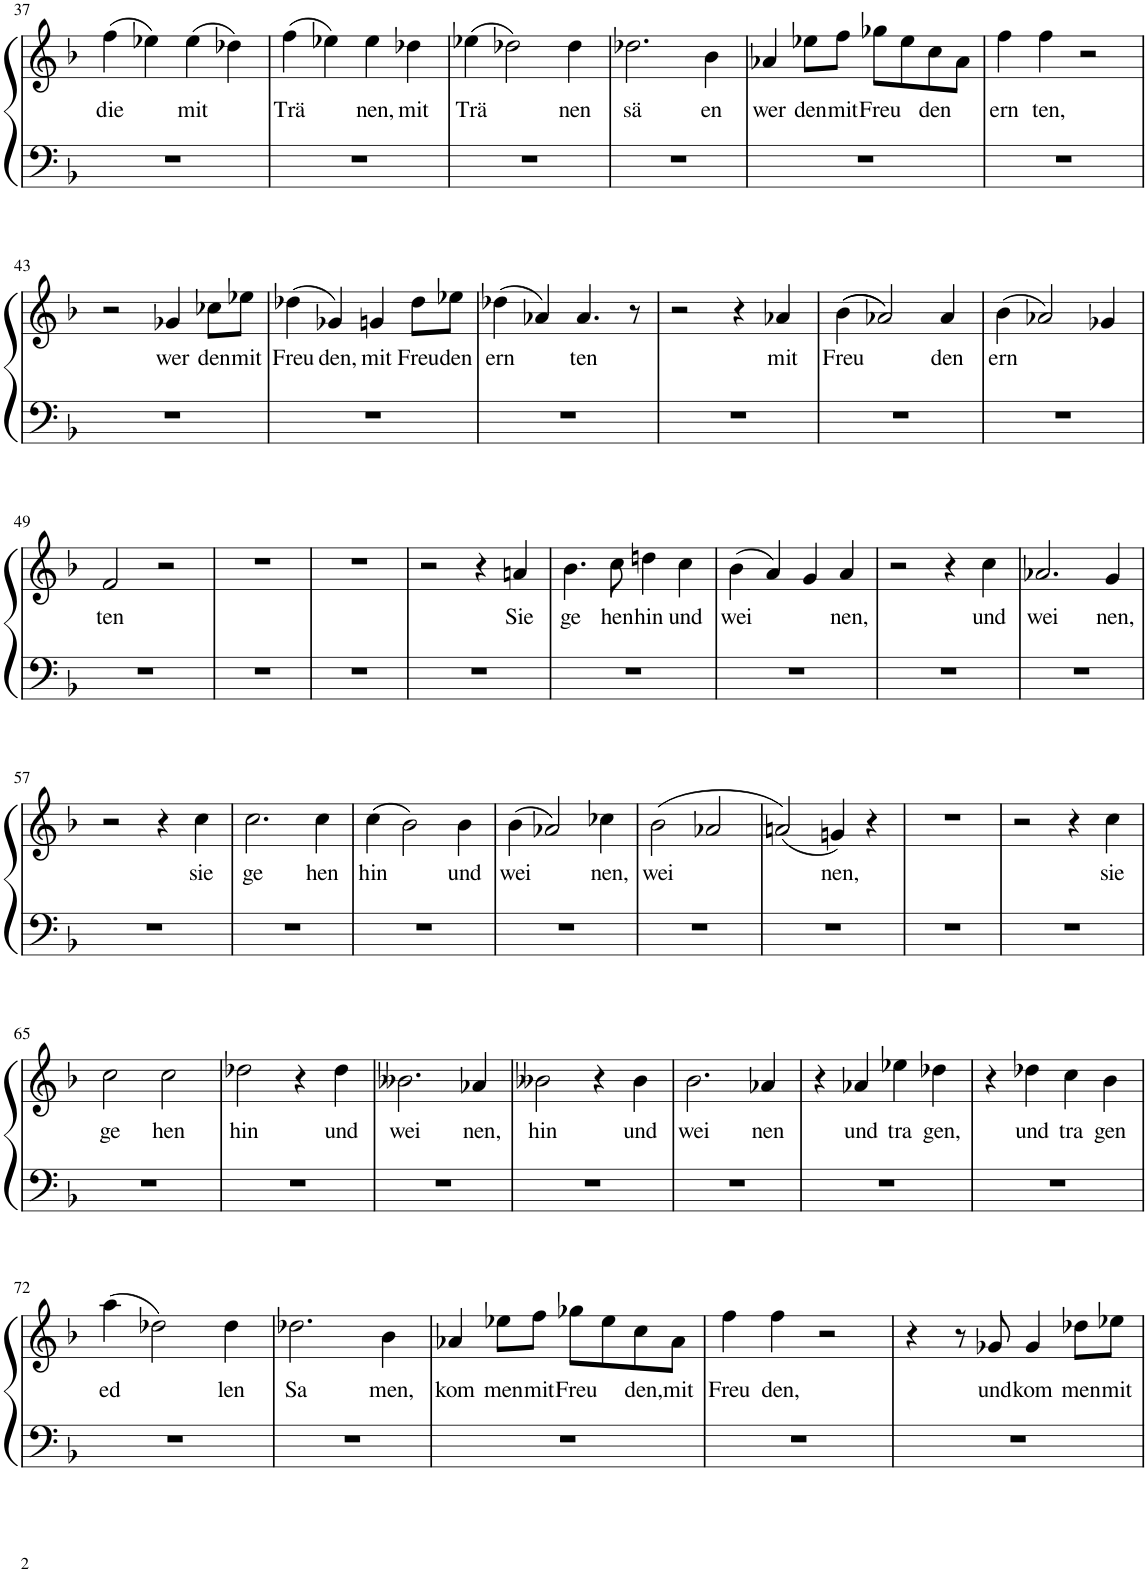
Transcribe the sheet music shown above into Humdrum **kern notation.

**kern	**kern	**text
*part1	*part1	*part1
*staff2	*staff1	*staff1
*I"Piano	*	*
*I'Pno.	*	*
!!LO:PB:g=z
*clefF4	*clefG2	*
*k[b-]	*k[b-]	*
*M4/4	*M4/4	*
*met(c)	*met(c)	*
=37	=37	=37
!	!	!LO:LY:b
1r	(4ff\	die
.	4ee-X\)	.
!	!	!LO:LY:b
.	(4ee-\	mit
.	4dd-X\)	.
=38	=38	=38
!	!	!LO:LY:b
1r	(4ff\	Trä
.	4ee-X\)	.
!	!	!LO:LY:b
.	4ee-\	nen,
!	!	!LO:LY:b
.	4dd-X\	mit
=39	=39	=39
!	!	!LO:LY:b
1r	(4ee-X\	Trä
.	2dd-X\)	.
!	!	!LO:LY:b
.	4dd-\	nen
=40	=40	=40
!	!	!LO:LY:b
1r	2.dd-X\	sä
!	!	!LO:LY:b
.	4b-\	en
=41	=41	=41
!	!	!LO:LY:b
1r	4a-X/	wer
!	!	!LO:LY:b
.	8ee-X\L	den
!	!	!LO:LY:b
.	8ff\J	mit
!	!	!LO:LY:b
.	8gg-X\L	Freu
.	8ee-\	.
!	!	!LO:LY:b
.	8cc\	den
.	8a-\J	.
=42	=42	=42
!	!	!LO:LY:b
1r	4ff\	ern
!	!	!LO:LY:b
.	4ff\	ten,
.	2r	.
!!LO:LB:g=z
=43	=43	=43
1r	2r	.
!	!	!LO:LY:b
.	4g-X/	wer
!	!	!LO:LY:b
.	8cc-X\L	den
!	!	!LO:LY:b
.	8ee-X\J	mit
=44	=44	=44
!	!	!LO:LY:b
1r	(4dd-X\	Freu
!	!	!LO:LY:b
.	4g-X/)	den,
!	!	!LO:LY:b
.	4gn/	mit
!	!	!LO:LY:b
.	8dd-\L	Freu
!	!	!LO:LY:b
.	8ee-X\J	den
=45	=45	=45
!	!	!LO:LY:b
1r	(4dd-X\	ern
.	4a-X/)	.
!	!	!LO:LY:b
.	4.a-/	ten
.	8r	.
=46	=46	=46
1r	2r	.
.	4r	.
!	!	!LO:LY:b
.	4a-X/	mit
=47	=47	=47
!	!	!LO:LY:b
1r	((4b-\	Freu
.	2a-X/))	.
!	!	!LO:LY:b
.	4a-/	den
=48	=48	=48
!	!	!LO:LY:b
1r	(4b-\	ern
.	2a-X/)	.
.	4g-X/	.
!!LO:LB:g=z
=49	=49	=49
!	!	!LO:LY:b
1r	2f/	ten
.	2r	.
=50	=50	=50
1r	1r	.
=51	=51	=51
1r	1r	.
=52	=52	=52
1r	2r	.
.	4r	.
!	!	!LO:LY:b
.	4an/	Sie
=53	=53	=53
!	!	!LO:LY:b
1r	4.b-\	ge
!	!	!LO:LY:b
.	8cc\	hen
!	!	!LO:LY:b
.	4ddn\	hin
!	!	!LO:LY:b
.	4cc\	und
=54	=54	=54
!	!	!LO:LY:b
1r	(4b-\	wei
.	4a/)	.
.	4g/	.
!	!	!LO:LY:b
.	4a/	nen,
=55	=55	=55
1r	2r	.
.	4r	.
!	!	!LO:LY:b
.	4cc\	und
=56	=56	=56
!	!	!LO:LY:b
1r	2.a-X/	wei
!	!	!LO:LY:b
.	4g/	nen,
!!LO:LB:g=z
=57	=57	=57
1r	2r	.
.	4r	.
!	!	!LO:LY:b
.	4cc\	sie
=58	=58	=58
!	!	!LO:LY:b
1r	2.cc\	ge
!	!	!LO:LY:b
.	4cc\	hen
=59	=59	=59
!	!	!LO:LY:b
1r	(4cc\	hin
.	2b-\)	.
!	!	!LO:LY:b
.	4b-\	und
=60	=60	=60
!	!	!LO:LY:b
1r	(4b-\	wei
.	2a-X/)	.
!	!	!LO:LY:b
.	4cc-X\	nen,
=61	=61	=61
!	!	!LO:LY:b
1r	(2b-\	wei
.	2a-X/	.
=62	=62	=62
1r	(2an/)	.
!	!	!LO:LY:b
.	4gn/)	nen,
.	4r	.
=63	=63	=63
1r	1r	.
=64	=64	=64
1r	2r	.
.	4r	.
!	!	!LO:LY:b
.	4cc\	sie
!!LO:LB:g=z
=65	=65	=65
!	!	!LO:LY:b
1r	2cc\	ge
!	!	!LO:LY:b
.	2cc\	hen
=66	=66	=66
!	!	!LO:LY:b
1r	2dd-X\	hin
.	4r	.
!	!	!LO:LY:b
.	4dd-\	und
=67	=67	=67
!	!	!LO:LY:b
1r	2.b--X\	wei
!	!	!LO:LY:b
.	4a-X/	nen,
=68	=68	=68
!	!	!LO:LY:b
1r	2b--X\	hin
.	4r	.
!	!	!LO:LY:b
.	4b--\	und
=69	=69	=69
!	!	!LO:LY:b
1r	2.b-\	wei
!	!	!LO:LY:b
.	4a-X/	nen
=70	=70	=70
1r	4r	.
!	!	!LO:LY:b
.	4a-X/	und
!	!	!LO:LY:b
.	4ee-X\	tra
!	!	!LO:LY:b
.	4dd-X\	gen,
=71	=71	=71
1r	4r	.
!	!	!LO:LY:b
.	4dd-X\	und
!	!	!LO:LY:b
.	4cc\	tra
!	!	!LO:LY:b
.	4b-\	gen
!!LO:LB:g=z
=72	=72	=72
!	!	!LO:LY:b
1r	(4aa\	ed
.	2dd-X\)	.
!	!	!LO:LY:b
.	4dd-\	len
=73	=73	=73
!	!	!LO:LY:b
1r	2.dd-X\	Sa
!	!	!LO:LY:b
.	4b-\	men,
=74	=74	=74
!	!	!LO:LY:b
1r	4a-X/	kom
!	!	!LO:LY:b
.	8ee-X\L	men
!	!	!LO:LY:b
.	8ff\J	mit
!	!	!LO:LY:b
.	8gg-X\L	Freu
.	8ee-\	.
!	!	!LO:LY:b
.	8cc\	den,
!	!	!LO:LY:b
.	8a-\J	mit
=75	=75	=75
!	!	!LO:LY:b
1r	4ff\	Freu
!	!	!LO:LY:b
.	4ff\	den,
.	2r	.
=76	=76	=76
1r	4r	.
.	8r	.
!	!	!LO:LY:b
.	8g-X/	und
!	!	!LO:LY:b
.	4g-/	kom
!	!	!LO:LY:b
.	8dd-X\L	men
!	!	!LO:LY:b
.	8ee-X\J	mit
=	=	=
*-	*-	*-
